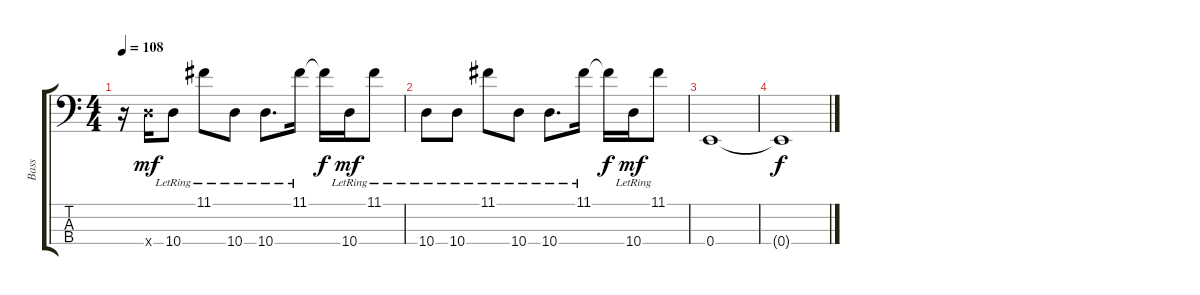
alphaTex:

\track ("Bass" "Bass") {instrument electricbassfinger}
\staff {score tabs}
\tuning (G2 D2 A1 E1) {hide}
\ts (4 4)
\tempo 108
\clef f4
\ks c
r.16{dy mf} 10.4{x}.16 10.4{lr}.8 11.1{lr}.8 10.4{lr}.8 10.4{lr}.8{d} 11.1{lr}.16 11.1{t}.16{dy f} 10.4{lr}.16{dy mf} 11.1{lr}.8 |
10.4{lr}.8 10.4{lr}.8 11.1{lr}.8 10.4{lr}.8 10.4{lr}.8{d} 11.1{lr}.16 11.1{t}.16{dy f} 10.4{lr}.16{dy mf} 11.1{lr}.8 |
0.4.1 |
0.4{t}.1{dy f}
